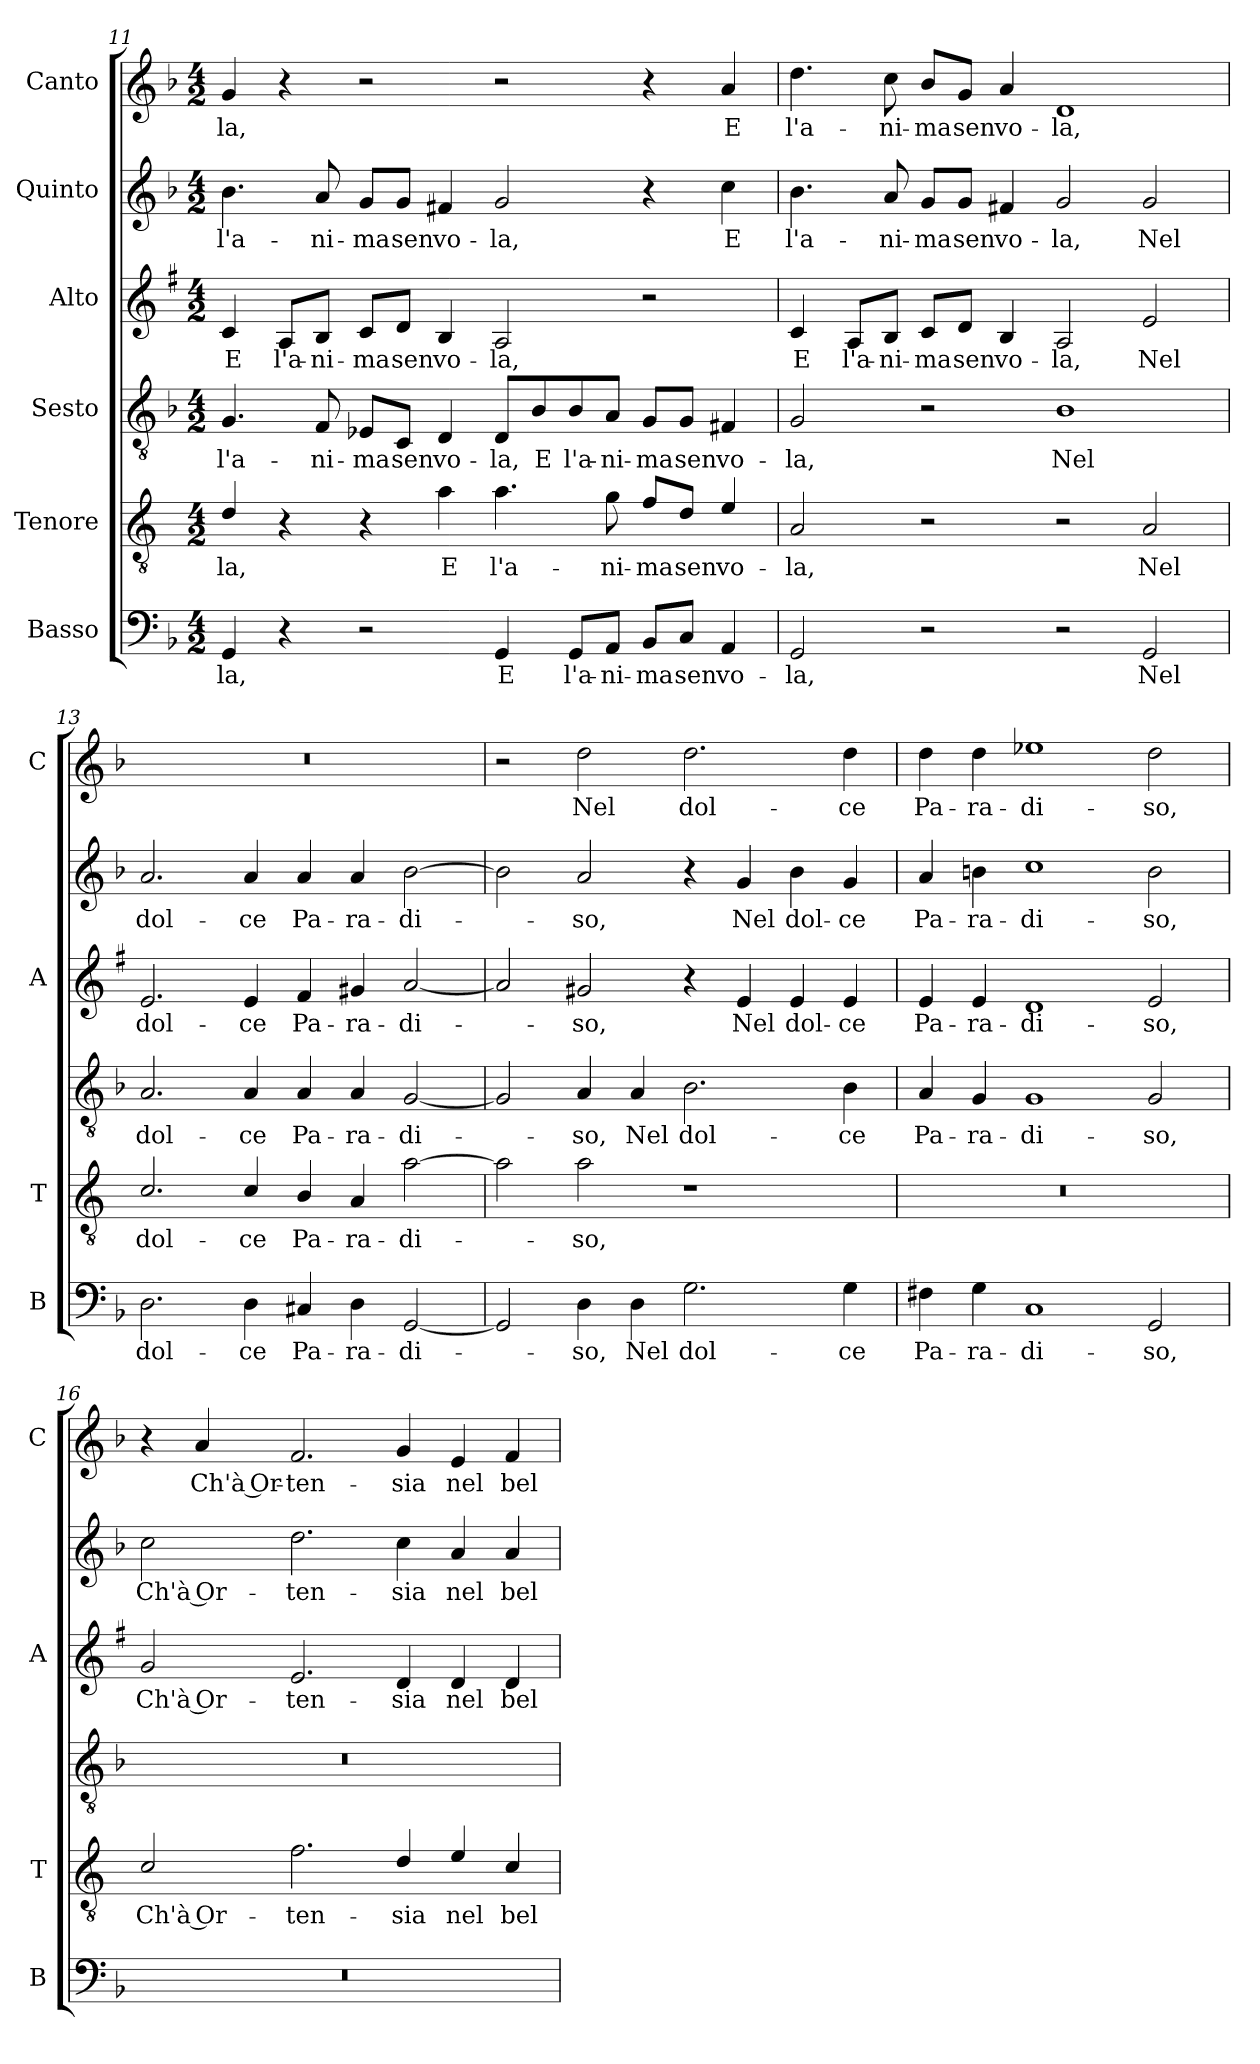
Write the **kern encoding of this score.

**kern	**text	**kern	**text	**kern	**text	**kern	**text	**kern	**text	**kern	**text
*part6	*part6	*part5	*part5	*part4	*part4	*part3	*part3	*part2	*part2	*part1	*part1
*staff6	*staff6	*staff5	*staff5	*staff4	*staff4	*staff3	*staff3	*staff2	*staff2	*staff1	*staff1
*I"Basso	*	*I"Tenore	*	*I"Sesto	*	*I"Alto	*	*I"Quinto	*	*I"Canto	*
*I'B	*	*I'T	*	*	*	*I'A	*	*	*	*I'C	*
*clefF4	*	*clefGv2	*	*clefGv2	*	*clefG2	*	*clefG2	*	*clefG2	*
*	*	*ITrd4c7	*	*	*	*ITrd1c2	*	*	*	*	*
*k[b-]	*	*k[b-]	*	*k[b-]	*	*k[b-]	*	*k[b-]	*	*k[b-]	*
*F:	*	*F:	*	*F:	*	*F:	*	*F:	*	*F:	*
*M4/2	*	*M4/2	*	*M4/2	*	*M4/2	*	*M4/2	*	*M4/2	*
=11	=11	=11	=11	=11	=11	=11	=11	=11	=11	=11	=11
!	!LO:LY:b	!	!LO:LY:b	!	!LO:LY:b	!	!LO:LY:b	!	!LO:LY:b	!	!LO:LY:b
4GG/	-la,	4G/	-la,	4.G/	l'a-	4B-/	E	4.b-\	l'a-	4g/	-la,
!	!	!	!	!	!	!	!LO:LY:b	!	!	!	!
4r	.	4r	.	.	.	8G/L	l'a-	.	.	4r	.
!	!	!	!	!	!LO:LY:b	!	!LO:LY:b	!	!LO:LY:b	!	!
.	.	.	.	8F/	-ni-	8A/J	-ni-	8a/	-ni-	.	.
!	!	!	!	!	!LO:LY:b	!	!LO:LY:b	!	!LO:LY:b	!	!
2r	.	4r	.	8E-X/L	-ma	8B-/L	-ma	8g/L	-ma	2r	.
!	!	!	!	!	!LO:LY:b	!	!LO:LY:b	!	!LO:LY:b	!	!
.	.	.	.	8C/J	sen	8c/J	sen	8g/J	sen	.	.
!	!	!	!LO:LY:b	!	!LO:LY:b	!	!LO:LY:b	!	!LO:LY:b	!	!
.	.	4d\	E	4D/	vo-	4A/	vo-	4f#X/	vo-	.	.
!	!LO:LY:b	!	!LO:LY:b	!	!LO:LY:b	!	!LO:LY:b	!	!LO:LY:b	!	!
4GG/	E	4.d\	l'a-	8D/L	-la,	2G/	-la,	2g/	-la,	2r	.
!	!	!	!	!	!LO:LY:b	!	!	!	!	!	!
.	.	.	.	8B-/	E	.	.	.	.	.	.
!	!LO:LY:b	!	!	!	!LO:LY:b	!	!	!	!	!	!
8GG/L	l'a-	.	.	8B-/	l'a-	.	.	.	.	.	.
!	!LO:LY:b	!	!LO:LY:b	!	!LO:LY:b	!	!	!	!	!	!
8AA/J	-ni-	8c\	-ni-	8A/J	-ni-	.	.	.	.	.	.
!	!LO:LY:b	!	!LO:LY:b	!	!LO:LY:b	!	!	!	!	!	!
8BB-/L	-ma	8B-/L	-ma	8G/L	-ma	2r	.	4r	.	4r	.
!	!LO:LY:b	!	!LO:LY:b	!	!LO:LY:b	!	!	!	!	!	!
8C/J	sen	8G/J	sen	8G/J	sen	.	.	.	.	.	.
!	!LO:LY:b	!	!LO:LY:b	!	!LO:LY:b	!	!	!	!LO:LY:b	!	!LO:LY:b
4AA/	vo-	4A/	vo-	4F#X/	vo-	.	.	4cc\	E	4a/	E
=12	=12	=12	=12	=12	=12	=12	=12	=12	=12	=12	=12
!	!LO:LY:b	!	!LO:LY:b	!	!LO:LY:b	!	!LO:LY:b	!	!LO:LY:b	!	!LO:LY:b
2GG/	-la,	2D/	-la,	2G/	-la,	4B-/	E	4.b-\	l'a-	4.dd\	l'a-
!	!	!	!	!	!	!	!LO:LY:b	!	!	!	!
.	.	.	.	.	.	8G/L	l'a-	.	.	.	.
!	!	!	!	!	!	!	!LO:LY:b	!	!LO:LY:b	!	!LO:LY:b
.	.	.	.	.	.	8A/J	-ni-	8a/	-ni-	8cc\	-ni-
!	!	!	!	!	!	!	!LO:LY:b	!	!LO:LY:b	!	!LO:LY:b
2r	.	2r	.	2r	.	8B-/L	-ma	8g/L	-ma	8b-/L	-ma
!	!	!	!	!	!	!	!LO:LY:b	!	!LO:LY:b	!	!LO:LY:b
.	.	.	.	.	.	8c/J	sen	8g/J	sen	8g/J	sen
!	!	!	!	!	!	!	!LO:LY:b	!	!LO:LY:b	!	!LO:LY:b
.	.	.	.	.	.	4A/	vo-	4f#X/	vo-	4a/	vo-
!	!	!	!	!	!LO:LY:b	!	!LO:LY:b	!	!LO:LY:b	!	!LO:LY:b
2r	.	2r	.	1B-	Nel	2G/	-la,	2g/	-la,	1d	-la,
!	!LO:LY:b	!	!LO:LY:b	!	!	!	!LO:LY:b	!	!LO:LY:b	!	!
2GG/	Nel	2D/	Nel	.	.	2d/	Nel	2g/	Nel	.	.
!!LO:LB:g=z
=13	=13	=13	=13	=13	=13	=13	=13	=13	=13	=13	=13
!	!LO:LY:b	!	!LO:LY:b	!	!LO:LY:b	!	!LO:LY:b	!	!LO:LY:b	!	!
2.D\	dol-	2.F/	dol-	2.A/	dol-	2.d/	dol-	2.a/	dol-	0r	.
!	!LO:LY:b	!	!LO:LY:b	!	!LO:LY:b	!	!LO:LY:b	!	!LO:LY:b	!	!
4D\	-ce	4F/	-ce	4A/	-ce	4d/	-ce	4a/	-ce	.	.
!	!LO:LY:b	!	!LO:LY:b	!	!LO:LY:b	!	!LO:LY:b	!	!LO:LY:b	!	!
4C#X/	Pa-	4E/	Pa-	4A/	Pa-	4e/	Pa-	4a/	Pa-	.	.
!	!LO:LY:b	!	!LO:LY:b	!	!LO:LY:b	!	!LO:LY:b	!	!LO:LY:b	!	!
4D\	-ra-	4D/	-ra-	4A/	-ra-	4f#X/	-ra-	4a/	-ra-	.	.
!	!LO:LY:b	!	!LO:LY:b	!	!LO:LY:b	!	!LO:LY:b	!	!LO:LY:b	!	!
[2GG/	-di-	[2d\	-di-	[2G/	-di-	[2g/	-di-	[2b-\	-di-	.	.
=14	=14	=14	=14	=14	=14	=14	=14	=14	=14	=14	=14
2GG/]	.	2d\]	.	2G/]	.	2g/]	.	2b-\]	.	2r	.
!	!LO:LY:b	!	!LO:LY:b	!	!LO:LY:b	!	!LO:LY:b	!	!LO:LY:b	!	!LO:LY:b
4D\	-so,	2d\	-so,	4A/	-so,	2f#X/	-so,	2a/	-so,	2dd\	Nel
!	!LO:LY:b	!	!	!	!LO:LY:b	!	!	!	!	!	!
4D\	Nel	.	.	4A/	Nel	.	.	.	.	.	.
!	!LO:LY:b	!	!	!	!LO:LY:b	!	!	!	!	!	!LO:LY:b
2.G\	dol-	1r	.	2.B-\	dol-	4r	.	4r	.	2.dd\	dol-
!	!	!	!	!	!	!	!LO:LY:b	!	!LO:LY:b	!	!
.	.	.	.	.	.	4d/	Nel	4g/	Nel	.	.
!	!	!	!	!	!	!	!LO:LY:b	!	!LO:LY:b	!	!
.	.	.	.	.	.	4d/	dol-	4b-\	dol-	.	.
!	!LO:LY:b	!	!	!	!LO:LY:b	!	!LO:LY:b	!	!LO:LY:b	!	!LO:LY:b
4G\	-ce	.	.	4B-\	-ce	4d/	-ce	4g/	-ce	4dd\	-ce
=15	=15	=15	=15	=15	=15	=15	=15	=15	=15	=15	=15
!	!LO:LY:b	!	!	!	!LO:LY:b	!	!LO:LY:b	!	!LO:LY:b	!	!LO:LY:b
4F#X\	Pa-	0r	.	4A/	Pa-	4d/	Pa-	4a/	Pa-	4dd\	Pa-
!	!LO:LY:b	!	!	!	!LO:LY:b	!	!LO:LY:b	!	!LO:LY:b	!	!LO:LY:b
4G\	-ra-	.	.	4G/	-ra-	4d/	-ra-	4bn\	-ra-	4dd\	-ra-
!	!LO:LY:b	!	!	!	!LO:LY:b	!	!LO:LY:b	!	!LO:LY:b	!	!LO:LY:b
1C	-di-	.	.	1G	-di-	1c	-di-	1cc	-di-	1ee-X	-di-
!	!LO:LY:b	!	!	!	!LO:LY:b	!	!LO:LY:b	!	!LO:LY:b	!	!LO:LY:b
2GG/	-so,	.	.	2G/	-so,	2d/	-so,	2b\	-so,	2dd\	-so,
=16	=16	=16	=16	=16	=16	=16	=16	=16	=16	=16	=16
!	!	!	!LO:LY:b	!	!	!	!LO:LY:b	!	!LO:LY:b	!	!
0r	.	2F/	Ch'à Or-	0r	.	2f/	Ch'à Or-	2cc\	Ch'à Or-	4r	.
!	!	!	!	!	!	!	!	!	!	!	!LO:LY:b
.	.	.	.	.	.	.	.	.	.	4a/	Ch'à Or-
!	!	!	!LO:LY:b	!	!	!	!LO:LY:b	!	!LO:LY:b	!	!LO:LY:b
.	.	2.B-\	-ten-	.	.	2.d/	-ten-	2.dd\	-ten-	2.f/	-ten-
!	!	!	!LO:LY:b	!	!	!	!LO:LY:b	!	!LO:LY:b	!	!LO:LY:b
.	.	4G/	-sia	.	.	4c/	-sia	4cc\	-sia	4g/	-sia
!	!	!	!LO:LY:b	!	!	!	!LO:LY:b	!	!LO:LY:b	!	!LO:LY:b
.	.	4A/	nel	.	.	4c/	nel	4a/	nel	4e/	nel
!	!	!	!LO:LY:b	!	!	!	!LO:LY:b	!	!LO:LY:b	!	!LO:LY:b
.	.	4F/	bel	.	.	4c/	bel	4a/	bel	4f/	bel
=	=	=	=	=	=	=	=	=	=	=	=
*-	*-	*-	*-	*-	*-	*-	*-	*-	*-	*-	*-
